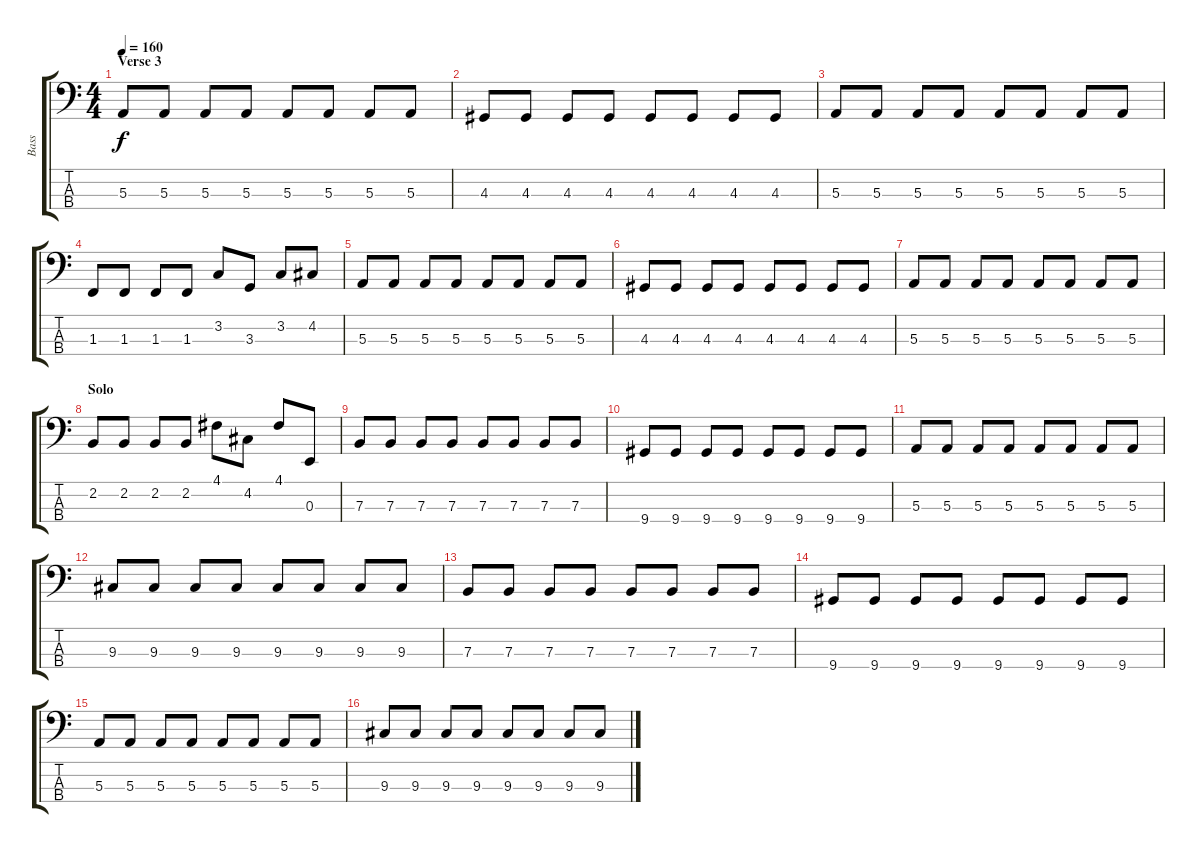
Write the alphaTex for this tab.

\track ("Bass" "Bass") {instrument electricbassfinger}
\staff {score tabs}
\tuning (D2 A1 E1 B0) {hide}
\ts (4 4)
\section ("" "Verse 3")
\tempo 160
\clef f4
\ks c
5.3.8{dy f} 5.3.8 5.3.8 5.3.8 5.3.8 5.3.8 5.3.8 5.3.8 |
4.3.8 4.3.8 4.3.8 4.3.8 4.3.8 4.3.8 4.3.8 4.3.8 |
5.3.8 5.3.8 5.3.8 5.3.8 5.3.8 5.3.8 5.3.8 5.3.8 |
1.3.8 1.3.8 1.3.8 1.3.8 3.2.8 3.3.8 3.2.8 4.2.8 |
5.3.8 5.3.8 5.3.8 5.3.8 5.3.8 5.3.8 5.3.8 5.3.8 |
4.3.8 4.3.8 4.3.8 4.3.8 4.3.8 4.3.8 4.3.8 4.3.8 |
5.3.8 5.3.8 5.3.8 5.3.8 5.3.8 5.3.8 5.3.8 5.3.8 |
\section ("" "Solo")
2.2.8 2.2.8 2.2.8 2.2.8 4.1.8 4.2.8 4.1.8 0.3.8 |
7.3.8 7.3.8 7.3.8 7.3.8 7.3.8 7.3.8 7.3.8 7.3.8 |
9.4.8 9.4.8 9.4.8 9.4.8 9.4.8 9.4.8 9.4.8 9.4.8 |
5.3.8 5.3.8 5.3.8 5.3.8 5.3.8 5.3.8 5.3.8 5.3.8 |
9.3.8 9.3.8 9.3.8 9.3.8 9.3.8 9.3.8 9.3.8 9.3.8 |
7.3.8 7.3.8 7.3.8 7.3.8 7.3.8 7.3.8 7.3.8 7.3.8 |
9.4.8 9.4.8 9.4.8 9.4.8 9.4.8 9.4.8 9.4.8 9.4.8 |
5.3.8 5.3.8 5.3.8 5.3.8 5.3.8 5.3.8 5.3.8 5.3.8 |
9.3.8 9.3.8 9.3.8 9.3.8 9.3.8 9.3.8 9.3.8 9.3.8
